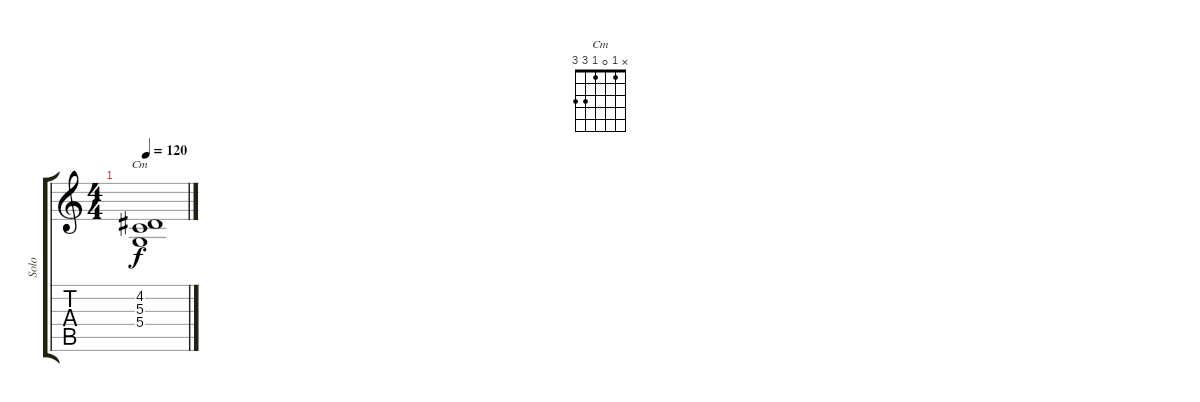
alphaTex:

\track ("Solo" "Solo") {instrument lead8bassandlead}
\staff {score tabs}
\tuning (E4 B3 G3 D3 A2 E2) {hide}
\chord ("Cm" x 1 0 1 3 3)
\ts (4 4)
\tempo 120
\clef g2
\ks c
(4.2 5.3 5.4).1{ch "Cm" dy f}
